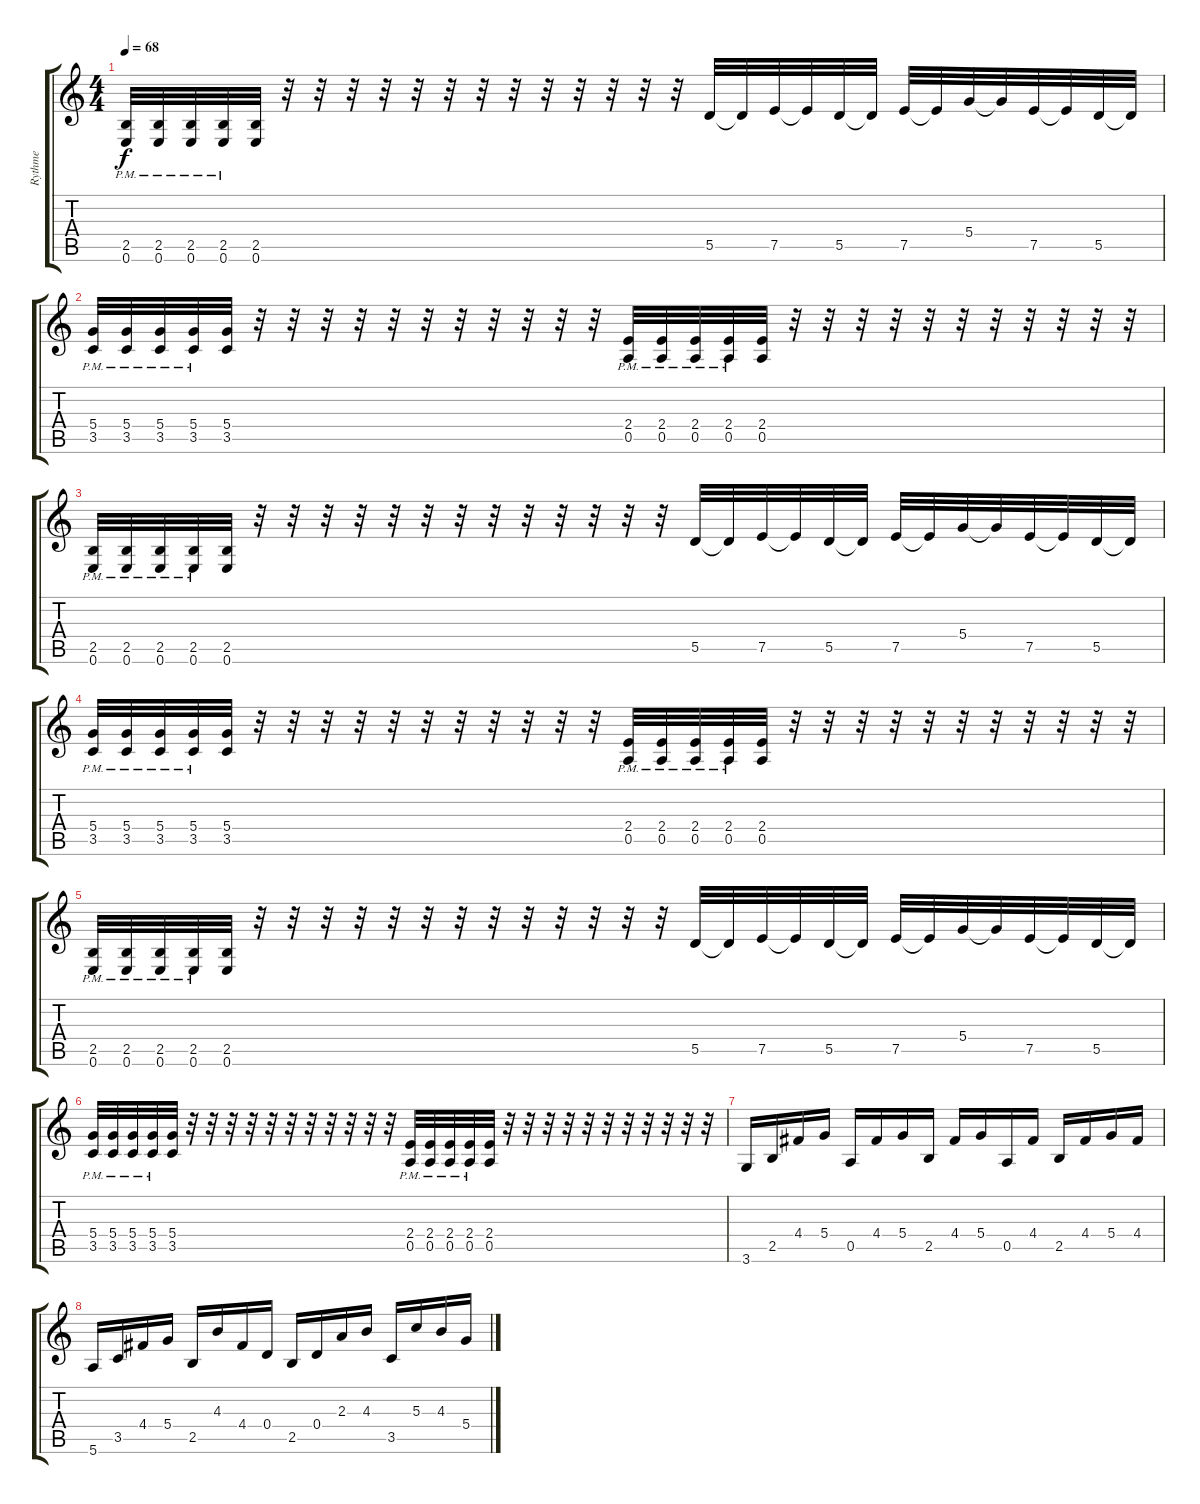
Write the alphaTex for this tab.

\track ("Rythme" "Rythme") {instrument distortionguitar}
\staff {score tabs}
\tuning (E4 B3 G3 D3 A2 E2) {hide}
\ts (4 4)
\tempo 68
\clef g2
\ks c
(2.5{pm} 0.6{pm}).32{dy f} (2.5{pm} 0.6{pm}).32 (2.5{pm} 0.6{pm}).32 (2.5{pm} 0.6{pm}).32 (2.5 0.6).32 r.32 r.32 r.32 r.32 r.32 r.32 r.32 r.32 r.32 r.32 r.32 r.32 r.32 5.5.32 5.5{t}.32 7.5.32 7.5{t}.32 5.5.32 5.5{t}.32 7.5.32 7.5{t}.32 5.4.32 5.4{t}.32 7.5.32 7.5{t}.32 5.5.32 5.5{t}.32 |
(5.4{pm} 3.5{pm}).32 (5.4{pm} 3.5{pm}).32 (5.4{pm} 3.5{pm}).32 (5.4{pm} 3.5{pm}).32 (5.4 3.5).32 r.32 r.32 r.32 r.32 r.32 r.32 r.32 r.32 r.32 r.32 r.32 (2.4{pm} 0.5{pm}).32 (2.4{pm} 0.5{pm}).32 (2.4{pm} 0.5{pm}).32 (2.4{pm} 0.5{pm}).32 (2.4 0.5).32 r.32 r.32 r.32 r.32 r.32 r.32 r.32 r.32 r.32 r.32 r.32 |
(2.5{pm} 0.6{pm}).32 (2.5{pm} 0.6{pm}).32 (2.5{pm} 0.6{pm}).32 (2.5{pm} 0.6{pm}).32 (2.5 0.6).32 r.32 r.32 r.32 r.32 r.32 r.32 r.32 r.32 r.32 r.32 r.32 r.32 r.32 5.5.32 5.5{t}.32 7.5.32 7.5{t}.32 5.5.32 5.5{t}.32 7.5.32 7.5{t}.32 5.4.32 5.4{t}.32 7.5.32 7.5{t}.32 5.5.32 5.5{t}.32 |
(5.4{pm} 3.5{pm}).32 (5.4{pm} 3.5{pm}).32 (5.4{pm} 3.5{pm}).32 (5.4{pm} 3.5{pm}).32 (5.4 3.5).32 r.32 r.32 r.32 r.32 r.32 r.32 r.32 r.32 r.32 r.32 r.32 (2.4{pm} 0.5{pm}).32 (2.4{pm} 0.5{pm}).32 (2.4{pm} 0.5{pm}).32 (2.4{pm} 0.5{pm}).32 (2.4 0.5).32 r.32 r.32 r.32 r.32 r.32 r.32 r.32 r.32 r.32 r.32 r.32 |
(2.5{pm} 0.6{pm}).32 (2.5{pm} 0.6{pm}).32 (2.5{pm} 0.6{pm}).32 (2.5{pm} 0.6{pm}).32 (2.5 0.6).32 r.32 r.32 r.32 r.32 r.32 r.32 r.32 r.32 r.32 r.32 r.32 r.32 r.32 5.5.32 5.5{t}.32 7.5.32 7.5{t}.32 5.5.32 5.5{t}.32 7.5.32 7.5{t}.32 5.4.32 5.4{t}.32 7.5.32 7.5{t}.32 5.5.32 5.5{t}.32 |
(5.4{pm} 3.5{pm}).32 (5.4{pm} 3.5{pm}).32 (5.4{pm} 3.5{pm}).32 (5.4{pm} 3.5{pm}).32 (5.4 3.5).32 r.32 r.32 r.32 r.32 r.32 r.32 r.32 r.32 r.32 r.32 r.32 (2.4{pm} 0.5{pm}).32 (2.4{pm} 0.5{pm}).32 (2.4{pm} 0.5{pm}).32 (2.4{pm} 0.5{pm}).32 (2.4 0.5).32 r.32 r.32 r.32 r.32 r.32 r.32 r.32 r.32 r.32 r.32 r.32 |
3.6.16 2.5.16 4.4.16 5.4.16 0.5.16 4.4.16 5.4.16 2.5.16 4.4.16 5.4.16 0.5.16 4.4.16 2.5.16 4.4.16 5.4.16 4.4.16 |
5.6.16 3.5.16 4.4.16 5.4.16 2.5.16 4.3.16 4.4.16 0.4.16 2.5.16 0.4.16 2.3.16 4.3.16 3.5.16 5.3.16 4.3.16 5.4.16
